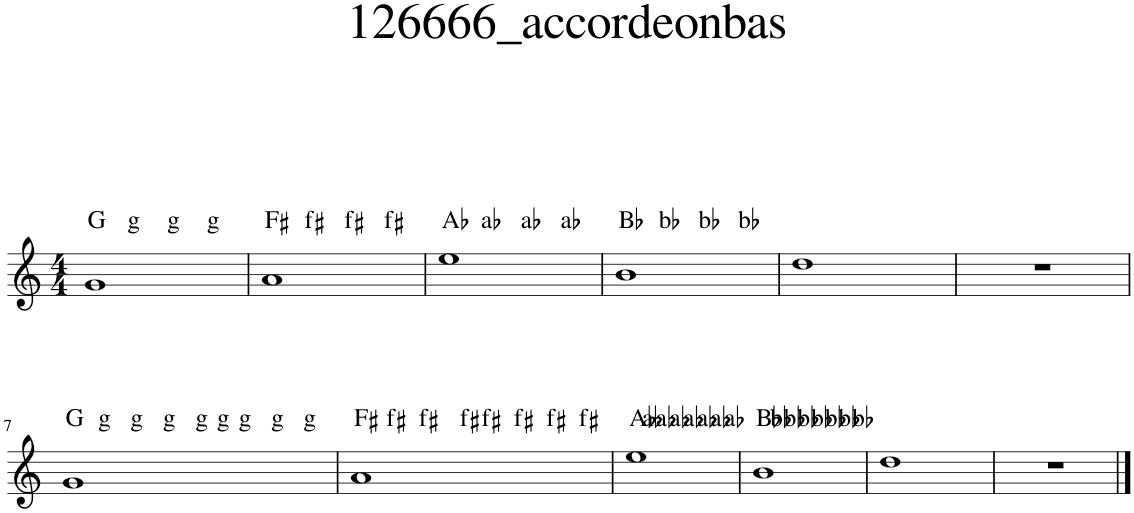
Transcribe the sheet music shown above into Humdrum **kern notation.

**kern	**harte
*part1	*part1
*staff1	*
*I"Accordeon	*
*I'Acc.	*
*clefG2	*
*k[]	*
*M4/4	*
=1	=1
*^	*
*	*^	*
*	*	*^	*
1g	4ryy	2ryy	2.ryy	G:maj
.	2.ryy	.	.	G:maj
.	.	2ryy	.	G:maj
.	.	.	4ryy	G:maj
=2	=2	=2	=2	=2
1an	4ryy	2ryy	2.ryy	F#:maj
.	2.ryy	.	.	F#:maj
.	.	2ryy	.	F#:maj
.	.	.	4ryy	F#:maj
=3	=3	=3	=3	=3
1een	4ryy	2ryy	2.ryy	Ab:maj
.	2.ryy	.	.	Ab:maj
.	.	2ryy	.	Ab:maj
.	.	.	4ryy	Ab:maj
=4	=4	=4	=4	=4
1bn	4ryy	2ryy	2.ryy	Bb:maj
.	2.ryy	.	.	Bb:maj
.	.	2ryy	.	Bb:maj
.	.	.	4ryy	Bb:maj
*v	*v	*v	*v	*
=5	=5
1dd	.
=6	=6
1r	.
!!LO:LB:g=z
=7	=7
*^	*
1g	8eL	G:maj
.	8e	G:maj
.	8e	G:maj
.	8eJ	G:maj
.	16eLL	G:maj
.	16eJ	G:maj
.	8eJ	G:maj
.	8eL	G:maj
.	8eJ	G:maj
=8	=8	=8
1a	8eL	F#:maj
.	8eJ	F#:maj
.	8.eL	F#:maj
.	16eJk	F#:maj
.	8eL	F#:maj
.	8e	F#:maj
.	8e	F#:maj
.	8eJ	F#:maj
*v	*v	*
=9	=9
1ee	.
=10	=10
1b	.
=11	=11
1dd	.
=12	=12
1r	.
==	==
*-	*-
